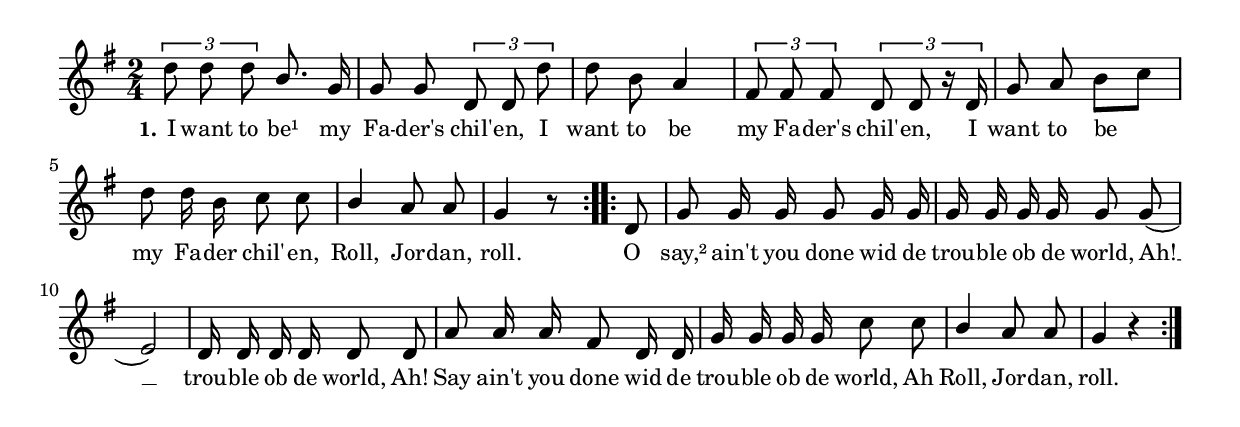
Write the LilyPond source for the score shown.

% 010.ly - Score sheet for "The Trouble of the World."
% Copyright (C) 2007  Marcus Brinkmann <marcus@gnu.org>
%
% This score sheet is free software; you can redistribute it and/or
% modify it under the terms of the Creative Commons Legal Code
% Attribution-ShareALike as published by Creative Commons; either
% version 2.0 of the License, or (at your option) any later version.
%
% This score sheet is distributed in the hope that it will be useful,
% but WITHOUT ANY WARRANTY; without even the implied warranty of
% MERCHANTABILITY or FITNESS FOR A PARTICULAR PURPOSE.  See the
% Creative Commons Legal Code Attribution-ShareALike for more details.
%
% You should have received a copy of the Creative Commons Legal Code
% Attribution-ShareALike along with this score sheet; if not, write to
% Creative Commons, 543 Howard Street, 5th Floor,
% San Francisco, CA 94105-3013  United States

\version "2.10.0"

%\header
%{
%  title = "The Trouble Of the World"
%  composer = "trad."
%}

melody =
<<
  \context Voice
  {
    \set Staff.midiInstrument = "acoustic grand"
    \override Staff.VerticalAxisGroup #'minimum-Y-extent = #'(0 . 0)
	
    \autoBeamOff

    \time 2/4
    \clef violin
    \key g \major

    \repeat volta 2
    {
      \partial 4*2
      \tupletUp
      \override Stem #'neutral-direction = #1
      \times 2/3 { d''8 d'' d'' } b'8. g'16 |
      \override Stem #'neutral-direction = #-1
      g'8 g' \times 2/3 { d'8 d' d'' } |
      d''8 b' a'4 | \times 2/3 { fis'8 fis' fis' }
      \times 2/3 { d'8 d' r16 d' } | g'8 a' b'[ c''] |
      d''8 d''16 b' c''8 c'' |
      \override Stem #'neutral-direction = #1
      b'4 a'8 a' | g'4 r8
      \override Stem #'neutral-direction = #-1
    }
    \repeat volta 2
    {
      \partial 8 d'8 | g'8 g'16 g' g'8 g'16 g' | g'16 g' g' g' g'8 g'8( |
      e'2) | d'16 d' d' d' d'8 d' | a'8 a'16 a' fis'8 d'16 d' |
      g'16 g' g' g' c''8 c'' |
      \override Stem #'neutral-direction = #1
      b'4 a'8 a' | g'4 r |
    }
  }
  
  \lyricsto "" \new Lyrics
  {
    \override LyricText #'font-size = #0
    \override StanzaNumber #'font-size = #-1

    \set stanza = "1."
    I want to be¹ my Fa -- der's chil' -- en,
    I want to be my Fa -- der's chil' -- en,
    %% FIXME: Fa -- der's instead Fa -- der?
    I want to be my Fa -- der chil' -- en,
    Roll, Jor -- dan, roll.
    O say,² ain't you done wid de
    trou -- ble ob de world,
    Ah! __ trou -- ble ob de world, Ah!
    Say ain't you done wid de trou -- ble ob de world,
    Ah Roll, Jor -- dan, roll.
  }
>>


\score
{
  \new Staff { \melody }
  
  \layout { indent = 0.0 }
}

\score
{
  \new Staff { \unfoldRepeats \melody }

% Tempo is about 4=100 to 4=120.
  
  \midi {
    \context {
      \Score
      tempoWholesPerMinute = #(ly:make-moment 120 4)
      }
    }


}
